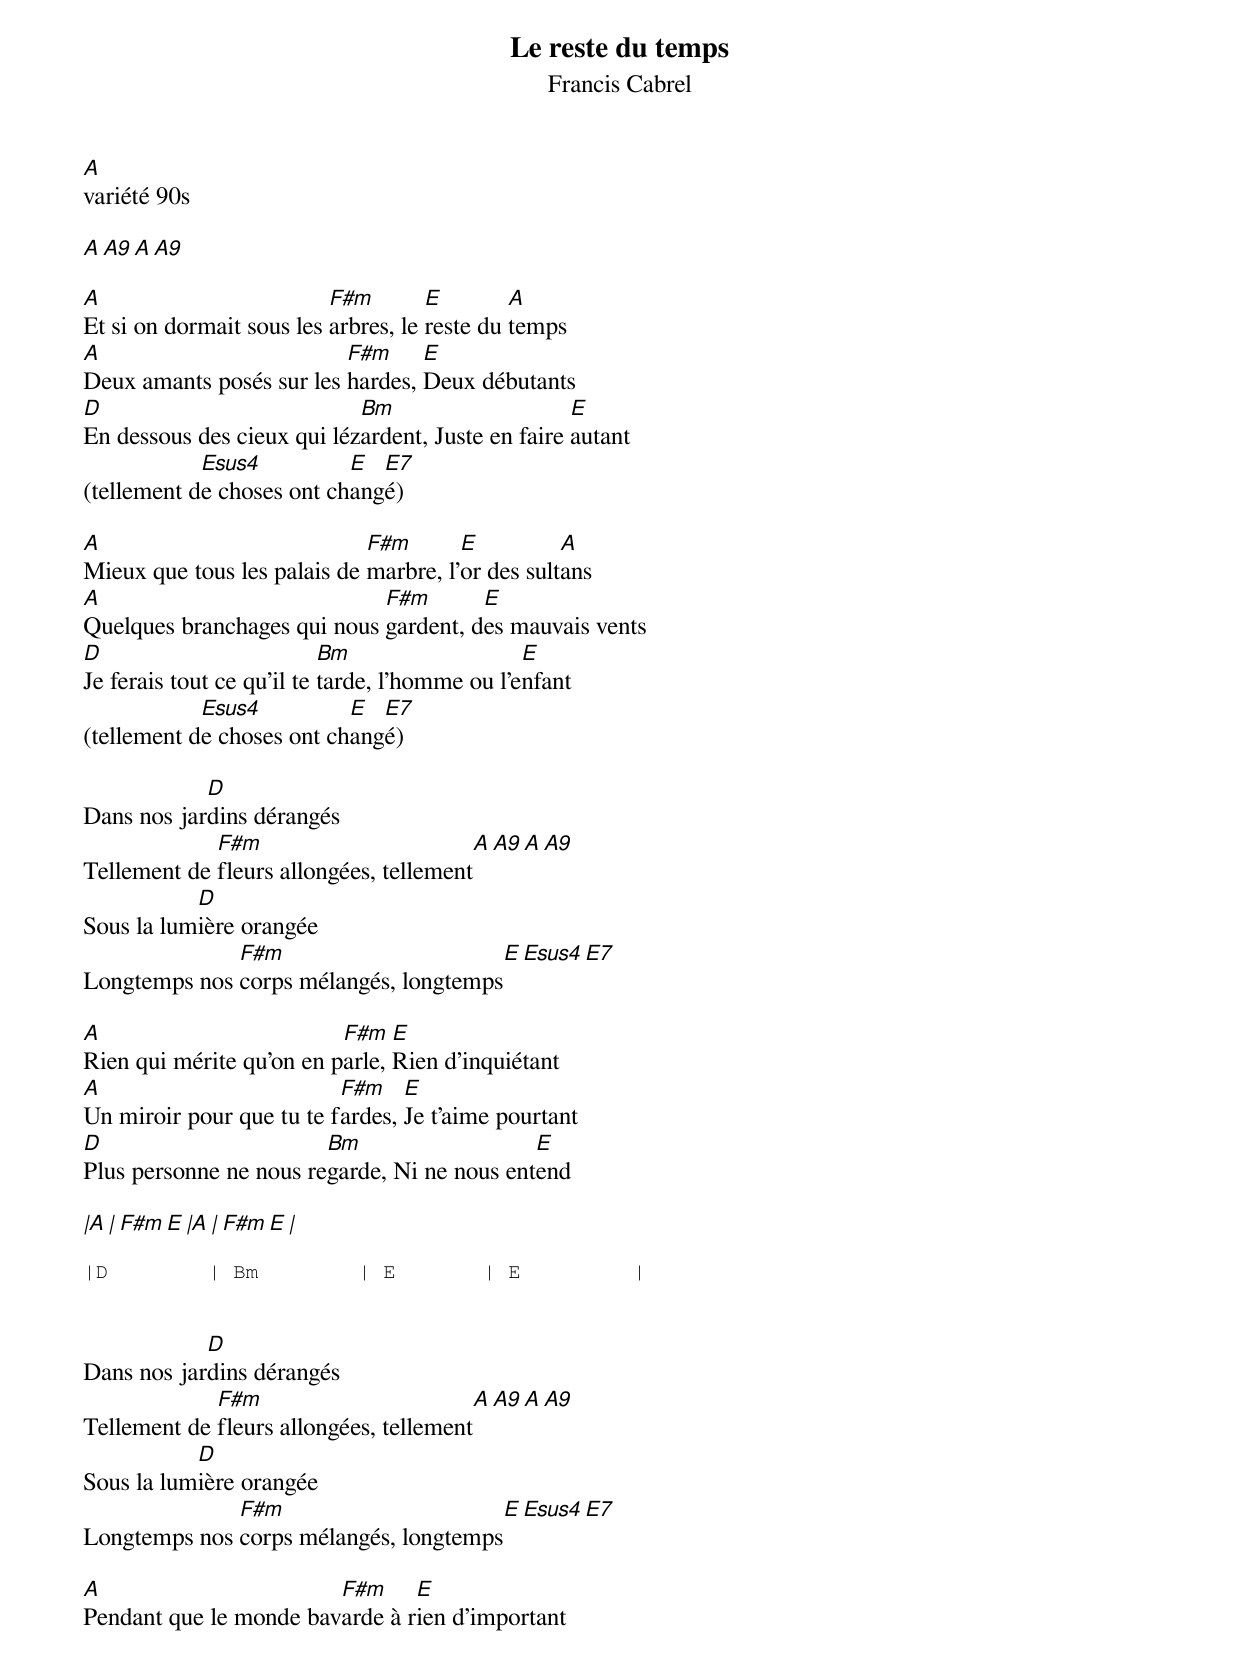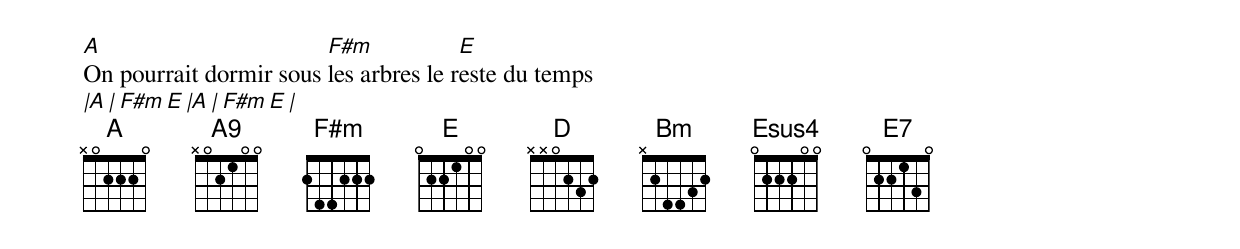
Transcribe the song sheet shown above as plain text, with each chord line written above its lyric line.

Le reste du temps
Francis Cabrel
A
variété 90s

A   A9   A    A9

A                         F#m        E        A
Et si on dormait sous les arbres, le reste du temps
A                         F#m     E
Deux amants posés sur les hardes, Deux débutants
D                           Bm                     E
En dessous des cieux qui lézardent, Juste en faire autant
            Esus4          E  E7
(tellement de choses ont changé)

A                            F#m       E          A
Mieux que tous les palais de marbre, l'or des sultans
A                            F#m       E
Quelques branchages qui nous gardent, des mauvais vents
D                          Bm                   E
Je ferais tout ce qu'il te tarde, l'homme ou l'enfant
            Esus4          E  E7
(tellement de choses ont changé)

            D
Dans nos jardins dérangés
             F#m                        A   A9   A    A9
Tellement de fleurs allongées, tellement
           D
Sous la lumière orangée
              F#m                      E   Esus4   E7
Longtemps nos corps mélangés, longtemps

A                         F#m   E
Rien qui mérite qu'on en parle, Rien d'inquiétant
A                         F#m    E
Un miroir pour que tu te fardes, Je t'aime pourtant
D                       Bm                   E
Plus personne ne nous regarde, Ni ne nous entend

|A        | F#m    E  |A        | F#m    E  |

|D        | Bm        | E       | E         |


            D
Dans nos jardins dérangés
             F#m                        A   A9   A    A9
Tellement de fleurs allongées, tellement
           D
Sous la lumière orangée
              F#m                      E   Esus4   E7
Longtemps nos corps mélangés, longtemps

A                       F#m     E
Pendant que le monde bavarde à rien d'important
A                       F#m            E
On pourrait dormir sous les arbres le reste du temps
|A        | F#m    E  |A        | F#m    E  |
